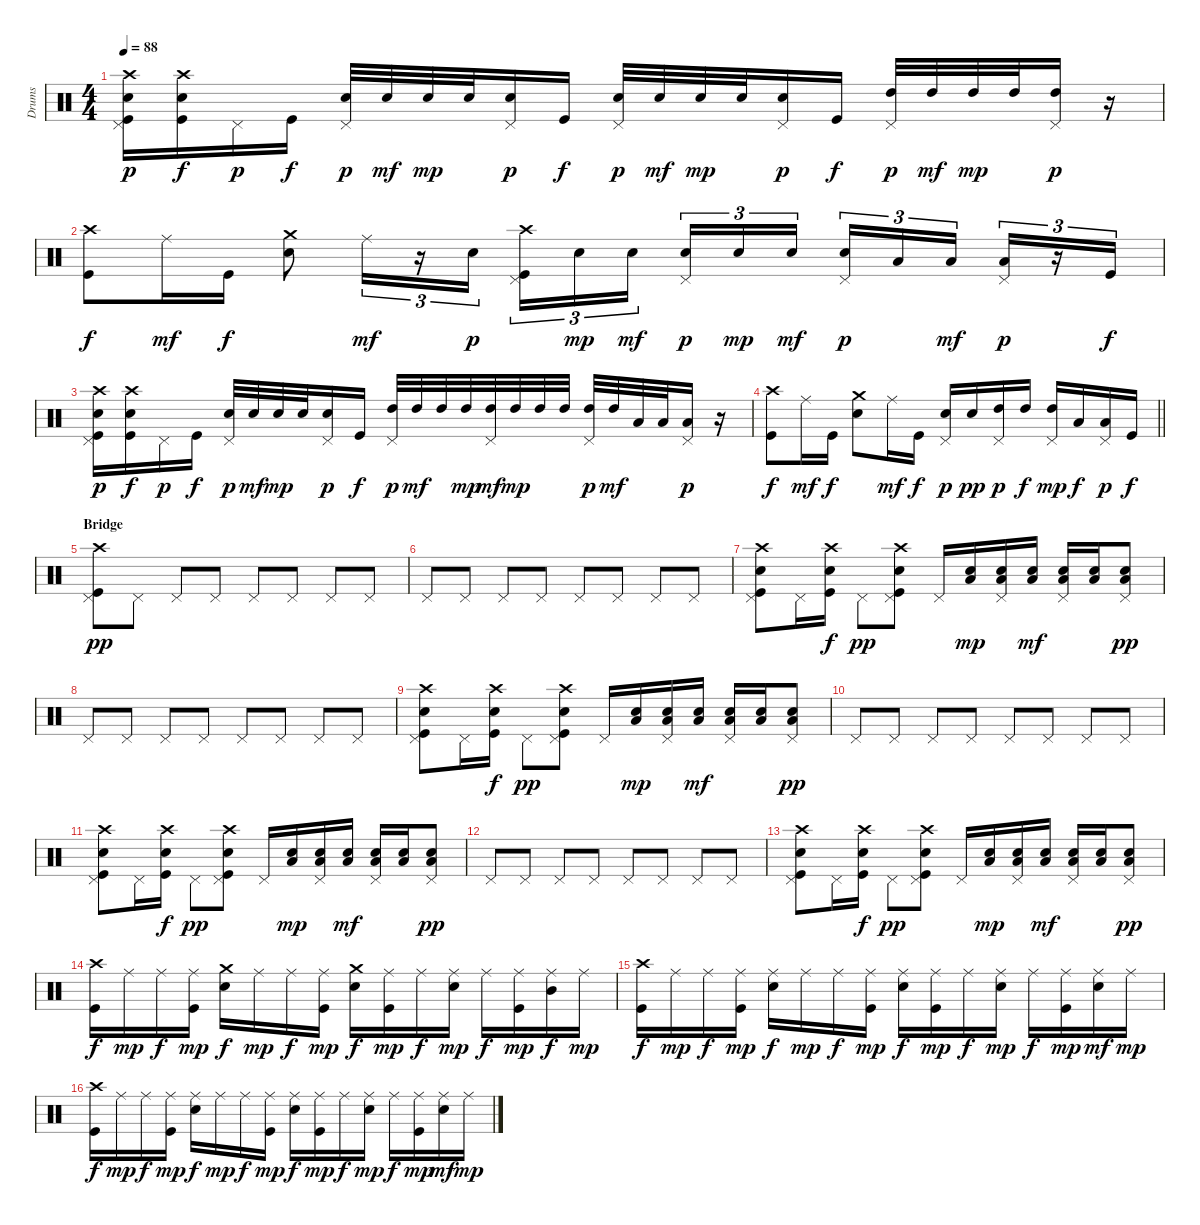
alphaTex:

\track ("Drums" "Drums") {instrument percussion}
\staff {score}
\articulation defaults
\ts (4 4)
\tempo 88
\clef neutral
\ks c
("Crash high (hit)" "Pedal Hi-Hat (hit)" "Snare (hit) 2" "Kick (hit)").16{dy p} ("Crash high (hit)" "Snare (hit) 2" "Kick (hit)").16{dy f} "Pedal Hi-Hat (hit)".16{dy p} "Kick (hit)".16{dy f} ("Pedal Hi-Hat (hit)" "Snare (hit) 2").32{dy p} "Snare (hit) 2".32{dy mf} "Snare (hit) 2".32{dy mp} "Snare (hit) 2".32 ("Pedal Hi-Hat (hit)" "Snare (hit) 2").16{dy p} "Kick (hit)".16{dy f} ("Pedal Hi-Hat (hit)" "Snare (hit) 2").32{dy p} "Snare (hit) 2".32{dy mf} "Snare (hit) 2".32{dy mp} "Snare (hit) 2".32 ("Pedal Hi-Hat (hit)" "Snare (hit) 2").16{dy p} "Kick (hit)".16{dy f} ("Pedal Hi-Hat (hit)" "High Tom (hit)").32{dy p} "High Tom (hit)".32{dy mf} "High Tom (hit)".32{dy mp} "High Tom (hit)".32 ("Pedal Hi-Hat (hit)" "High Tom (hit)").16{dy p} r.16 |
("Crash high (hit)" "Kick (hit)").8{dy f} "Ride (middle)".16{dy mf} "Kick (hit)".16{dy f} ("Crash medium (hit)" "Snare (hit) 2").8 "Ride (middle)".16{tu (3 2) dy mf} r.16{tu (3 2)} "Snare (hit) 2".16{tu (3 2) dy p} ("Crash high (hit)" "Pedal Hi-Hat (hit)" "Kick (hit)").16{tu (3 2)} "Snare (hit) 2".16{tu (3 2) dy mp} "Snare (hit) 2".16{tu (3 2) dy mf beam splitsecondary} ("Pedal Hi-Hat (hit)" "Snare (hit) 2").16{tu (3 2) dy p} "Snare (hit) 2".16{tu (3 2) dy mp} "Snare (hit) 2".16{tu (3 2) dy mf} ("Pedal Hi-Hat (hit)" "Snare (hit) 2").16{tu (3 2) dy p} "Low Tom (hit)".16{tu (3 2)} "Low Tom (hit)".16{tu (3 2) dy mf beam splitsecondary} ("Pedal Hi-Hat (hit)" "Low Tom (hit)").16{tu (3 2) dy p} r.16{tu (3 2)} "Kick (hit)".16{tu (3 2) dy f} |
("Crash high (hit)" "Pedal Hi-Hat (hit)" "Snare (hit) 2" "Kick (hit)").16{dy p} ("Crash high (hit)" "Snare (hit) 2" "Kick (hit)").16{dy f} "Pedal Hi-Hat (hit)".16{dy p} "Kick (hit)".16{dy f} ("Pedal Hi-Hat (hit)" "Snare (hit) 2").32{dy p} "Snare (hit) 2".32{dy mf} "Snare (hit) 2".32{dy mp} "Snare (hit) 2".32 ("Pedal Hi-Hat (hit)" "Snare (hit) 2").16{dy p} "Kick (hit)".16{dy f} ("Pedal Hi-Hat (hit)" "High Tom (hit)").32{dy p} "High Tom (hit)".32{dy mf} "High Tom (hit)".32 "High Tom (hit)".32{dy mp} ("Pedal Hi-Hat (hit)" "High Tom (hit)").32{dy mf} "High Tom (hit)".32{dy mp} "High Tom (hit)".32 "High Tom (hit)".32 ("Pedal Hi-Hat (hit)" "High Tom (hit)").32{dy p} "High Tom (hit)".32{dy mf} "Low Tom (hit)".32 "Low Tom (hit)".32 ("Pedal Hi-Hat (hit)" "Low Tom (hit)").16{dy p} r.16 |
\barLineRight lightlight
("Crash high (hit)" "Kick (hit)").8{dy f} "Ride (middle)".16{dy mf} "Kick (hit)".16{dy f} ("Crash medium (hit)" "Snare (hit) 2").8 "Ride (middle)".16{dy mf} "Kick (hit)".16{dy f} ("Pedal Hi-Hat (hit)" "Snare (hit) 2").16{dy p} "Snare (hit) 2".16{dy pp} ("Pedal Hi-Hat (hit)" "High Tom (hit)").16{dy p} "High Tom (hit)".16{dy f} ("Pedal Hi-Hat (hit)" "High Tom (hit)").16{dy mp} "Low Tom (hit)".16{dy f} ("Pedal Hi-Hat (hit)" "Low Tom (hit)").16{dy p} "Kick (hit)".16{dy f} |
\section ("" "Bridge")
("Crash high (hit)" "Pedal Hi-Hat (hit)" "Kick (hit)").8{dy pp} "Pedal Hi-Hat (hit)".8 "Pedal Hi-Hat (hit)".8 "Pedal Hi-Hat (hit)".8 "Pedal Hi-Hat (hit)".8 "Pedal Hi-Hat (hit)".8 "Pedal Hi-Hat (hit)".8 "Pedal Hi-Hat (hit)".8 |
"Pedal Hi-Hat (hit)".8 "Pedal Hi-Hat (hit)".8 "Pedal Hi-Hat (hit)".8 "Pedal Hi-Hat (hit)".8 "Pedal Hi-Hat (hit)".8 "Pedal Hi-Hat (hit)".8 "Pedal Hi-Hat (hit)".8 "Pedal Hi-Hat (hit)".8 |
("Crash high (hit)" "Pedal Hi-Hat (hit)" "Snare (hit) 2" "Kick (hit)").8 "Pedal Hi-Hat (hit)".16 ("Crash high (hit)" "Snare (hit) 2" "Kick (hit)").16{dy f} "Pedal Hi-Hat (hit)".8{dy pp} ("Crash high (hit)" "Pedal Hi-Hat (hit)" "Snare (hit) 2" "Kick (hit)").8 "Pedal Hi-Hat (hit)".16 ("Low Tom (hit)" "Snare (hit) 2").16{dy mp} ("Pedal Hi-Hat (hit)" "Low Tom (hit)" "Snare (hit) 2").16 ("Low Tom (hit)" "Snare (hit) 2").16{dy mf} ("Pedal Hi-Hat (hit)" "Low Tom (hit)" "Snare (hit) 2").16 ("Low Tom (hit)" "Snare (hit) 2").16 ("Pedal Hi-Hat (hit)" "Low Tom (hit)" "Snare (hit) 2").8{dy pp} |
"Pedal Hi-Hat (hit)".8 "Pedal Hi-Hat (hit)".8 "Pedal Hi-Hat (hit)".8 "Pedal Hi-Hat (hit)".8 "Pedal Hi-Hat (hit)".8 "Pedal Hi-Hat (hit)".8 "Pedal Hi-Hat (hit)".8 "Pedal Hi-Hat (hit)".8 |
("Crash high (hit)" "Pedal Hi-Hat (hit)" "Snare (hit) 2" "Kick (hit)").8 "Pedal Hi-Hat (hit)".16 ("Crash high (hit)" "Snare (hit) 2" "Kick (hit)").16{dy f} "Pedal Hi-Hat (hit)".8{dy pp} ("Crash high (hit)" "Pedal Hi-Hat (hit)" "Snare (hit) 2" "Kick (hit)").8 "Pedal Hi-Hat (hit)".16 ("Low Tom (hit)" "Snare (hit) 2").16{dy mp} ("Pedal Hi-Hat (hit)" "Low Tom (hit)" "Snare (hit) 2").16 ("Low Tom (hit)" "Snare (hit) 2").16{dy mf} ("Pedal Hi-Hat (hit)" "Low Tom (hit)" "Snare (hit) 2").16 ("Low Tom (hit)" "Snare (hit) 2").16 ("Pedal Hi-Hat (hit)" "Low Tom (hit)" "Snare (hit) 2").8{dy pp} |
"Pedal Hi-Hat (hit)".8 "Pedal Hi-Hat (hit)".8 "Pedal Hi-Hat (hit)".8 "Pedal Hi-Hat (hit)".8 "Pedal Hi-Hat (hit)".8 "Pedal Hi-Hat (hit)".8 "Pedal Hi-Hat (hit)".8 "Pedal Hi-Hat (hit)".8 |
("Crash high (hit)" "Pedal Hi-Hat (hit)" "Snare (hit) 2" "Kick (hit)").8 "Pedal Hi-Hat (hit)".16 ("Crash high (hit)" "Snare (hit) 2" "Kick (hit)").16{dy f} "Pedal Hi-Hat (hit)".8{dy pp} ("Crash high (hit)" "Pedal Hi-Hat (hit)" "Snare (hit) 2" "Kick (hit)").8 "Pedal Hi-Hat (hit)".16 ("Low Tom (hit)" "Snare (hit) 2").16{dy mp} ("Pedal Hi-Hat (hit)" "Low Tom (hit)" "Snare (hit) 2").16 ("Low Tom (hit)" "Snare (hit) 2").16{dy mf} ("Pedal Hi-Hat (hit)" "Low Tom (hit)" "Snare (hit) 2").16 ("Low Tom (hit)" "Snare (hit) 2").16 ("Pedal Hi-Hat (hit)" "Low Tom (hit)" "Snare (hit) 2").8{dy pp} |
"Pedal Hi-Hat (hit)".8 "Pedal Hi-Hat (hit)".8 "Pedal Hi-Hat (hit)".8 "Pedal Hi-Hat (hit)".8 "Pedal Hi-Hat (hit)".8 "Pedal Hi-Hat (hit)".8 "Pedal Hi-Hat (hit)".8 "Pedal Hi-Hat (hit)".8 |
("Crash high (hit)" "Pedal Hi-Hat (hit)" "Snare (hit) 2" "Kick (hit)").8 "Pedal Hi-Hat (hit)".16 ("Crash high (hit)" "Snare (hit) 2" "Kick (hit)").16{dy f} "Pedal Hi-Hat (hit)".8{dy pp} ("Crash high (hit)" "Pedal Hi-Hat (hit)" "Snare (hit) 2" "Kick (hit)").8 "Pedal Hi-Hat (hit)".16 ("Low Tom (hit)" "Snare (hit) 2").16{dy mp} ("Pedal Hi-Hat (hit)" "Low Tom (hit)" "Snare (hit) 2").16 ("Low Tom (hit)" "Snare (hit) 2").16{dy mf} ("Pedal Hi-Hat (hit)" "Low Tom (hit)" "Snare (hit) 2").16 ("Low Tom (hit)" "Snare (hit) 2").16 ("Pedal Hi-Hat (hit)" "Low Tom (hit)" "Snare (hit) 2").8{dy pp} |
("Crash high (hit)" "Kick (hit)").16{dy f} "Ride (middle)".16{dy mp} "Ride (middle)".16{dy f} ("Ride (middle)" "Kick (hit)").16{dy mp} ("Crash medium (hit)" "Snare (hit) 2").16{dy f} "Ride (middle)".16{dy mp} "Ride (middle)".16{dy f} ("Ride (middle)" "Kick (hit)").16{dy mp} ("Crash medium (hit)" "Snare (hit) 2").16{dy f} ("Ride (middle)" "Kick (hit)").16{dy mp} "Ride (middle)".16{dy f} ("Ride (middle)" "Snare (hit) 2").16{dy mp} "Ride (middle)".16{dy f} ("Ride (middle)" "Kick (hit)").16{dy mp} ("Ride (middle)" "Mid Tom (hit)").16{dy f} "Ride (middle)".16{dy mp} |
("Crash high (hit)" "Kick (hit)").16{dy f} "Ride (middle)".16{dy mp} "Ride (middle)".16{dy f} ("Ride (middle)" "Kick (hit)").16{dy mp} ("Ride (middle)" "Snare (hit) 2").16{dy f} "Ride (middle)".16{dy mp} "Ride (middle)".16{dy f} ("Ride (middle)" "Kick (hit)").16{dy mp} ("Ride (middle)" "Snare (hit) 2").16{dy f} ("Ride (middle)" "Kick (hit)").16{dy mp} "Ride (middle)".16{dy f} ("Ride (middle)" "Snare (hit) 2").16{dy mp} "Ride (middle)".16{dy f} ("Ride (middle)" "Kick (hit)").16{dy mp} ("Ride (middle)" "Snare (hit) 2").16{dy mf} "Ride (middle)".16{dy mp} |
("Crash high (hit)" "Kick (hit)").16{dy f} "Ride (middle)".16{dy mp} "Ride (middle)".16{dy f} ("Ride (middle)" "Kick (hit)").16{dy mp} ("Ride (middle)" "Snare (hit) 2").16{dy f} "Ride (middle)".16{dy mp} "Ride (middle)".16{dy f} ("Ride (middle)" "Kick (hit)").16{dy mp} ("Ride (middle)" "Snare (hit) 2").16{dy f} ("Ride (middle)" "Kick (hit)").16{dy mp} "Ride (middle)".16{dy f} ("Ride (middle)" "Snare (hit) 2").16{dy mp} "Ride (middle)".16{dy f} ("Ride (middle)" "Kick (hit)").16{dy mp} ("Ride (middle)" "Snare (hit) 2").16{dy mf} "Ride (middle)".16{dy mp}
